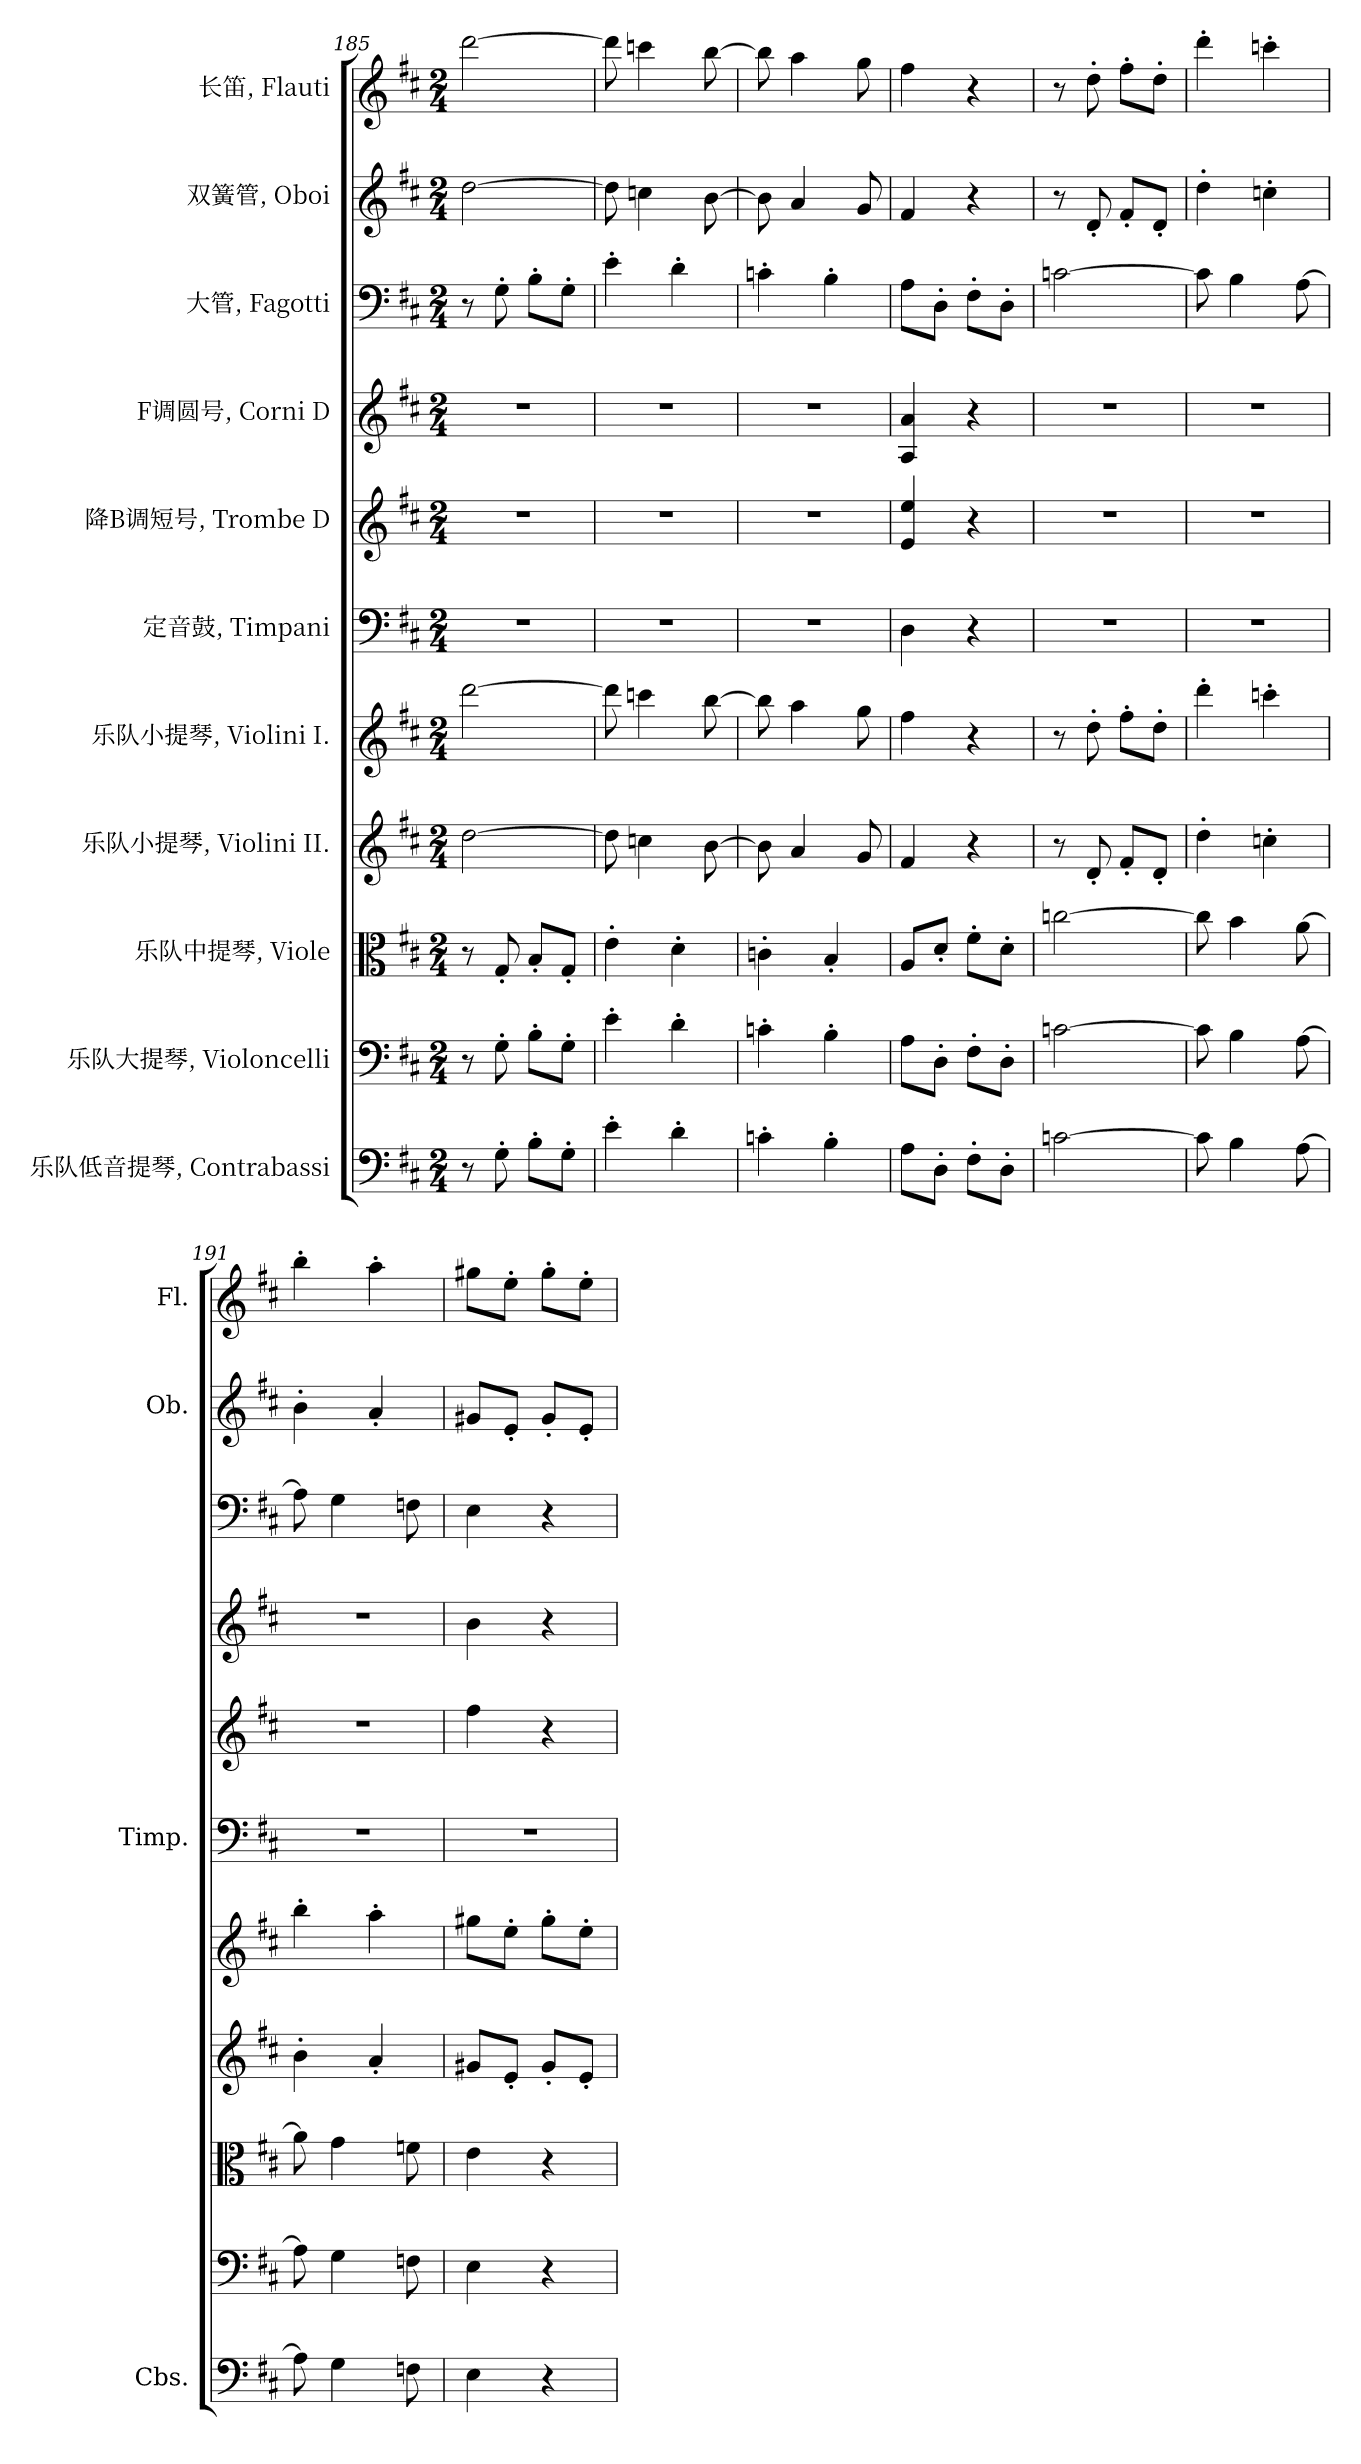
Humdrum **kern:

**kern	**kern	**kern	**kern	**kern	**kern	**kern	**kern	**kern	**kern	**kern
*part11	*part10	*part9	*part8	*part7	*part6	*part5	*part4	*part3	*part2	*part1
*staff11	*staff10	*staff9	*staff8	*staff7	*staff6	*staff5	*staff4	*staff3	*staff2	*staff1
*I"乐队低音提琴, Contrabassi	*I"乐队大提琴, Violoncelli	*I"乐队中提琴, Viole	*I"乐队小提琴, Violini II.	*I"乐队小提琴, Violini I.	*I"定音鼓, Timpani	*I"降B调短号, Trombe D	*I"F调圆号, Corni D	*I"大管, Fagotti	*I"双簧管, Oboi	*I"长笛, Flauti
*I'Cbs.	*	*	*	*	*I'Timp.	*	*	*	*I'Ob.	*I'Fl.
*clefF4	*clefF4	*clefC3	*clefG2	*clefG2	*clefF4	*clefG2	*clefG2	*clefF4	*clefG2	*clefG2
*ITrd7c12	*	*	*	*	*	*ITrd1c2	*ITrd4c7	*	*	*
*k[f#c#]	*k[f#c#]	*k[f#c#]	*k[f#c#]	*k[f#c#]	*k[f#c#]	*k[]	*k[f#]	*k[f#c#]	*k[f#c#]	*k[f#c#]
*M2/4	*M2/4	*M2/4	*M2/4	*M2/4	*M2/4	*M2/4	*M2/4	*M2/4	*M2/4	*M2/4
=185	=185	=185	=185	=185	=185	=185	=185	=185	=185	=185
8r	8r	8r	[2dd\	[2ddd\	2r	2r	2r	8r	[2dd\	[2ddd\
8GG'\	8G'\	8G'/	.	.	.	.	.	8G'\	.	.
8BB'\L	8B'\L	8B'/L	.	.	.	.	.	8B'\L	.	.
8GG'\J	8G'\J	8G'/J	.	.	.	.	.	8G'\J	.	.
=186	=186	=186	=186	=186	=186	=186	=186	=186	=186	=186
4E'\	4e'\	4e'\	8dd\]	8ddd\]	2r	2r	2r	4e'\	8dd\]	8ddd\]
.	.	.	4ccn\	4cccn\	.	.	.	.	4ccn\	4cccn\
4D'\	4d'\	4d'\	.	.	.	.	.	4d'\	.	.
.	.	.	[8b\	[8bb\	.	.	.	.	[8b\	[8bb\
=187	=187	=187	=187	=187	=187	=187	=187	=187	=187	=187
4Cn'\	4cn'\	4cn'\	8b\]	8bb\]	2r	2r	2r	4cn'\	8b\]	8bb\]
.	.	.	4a/	4aa\	.	.	.	.	4a/	4aa\
4BB'\	4B'\	4B'/	.	.	.	.	.	4B'\	.	.
.	.	.	8g/	8gg\	.	.	.	.	8g/	8gg\
!!LO:PB:g=z
=188	=188	=188	=188	=188	=188	=188	=188	=188	=188	=188
8AA\L	8A\L	8A/L	4f#/	4ff#\	4D\	4d/ 4dd/	4D/ 4d/	8A\L	4f#/	4ff#\
8DD'\J	8D'\J	8d'/J	.	.	.	.	.	8D'\J	.	.
8FF#'\L	8F#'\L	8f#'\L	4r	4r	4r	4r	4r	8F#'\L	4r	4r
8DD'\J	8D'\J	8d'\J	.	.	.	.	.	8D'\J	.	.
=189	=189	=189	=189	=189	=189	=189	=189	=189	=189	=189
[2Cn\	[2cn\	[2ccn\	8r	8r	2r	2r	2r	[2cn\	8r	8r
.	.	.	8d'/	8dd'\	.	.	.	.	8d'/	8dd'\
.	.	.	8f#'/L	8ff#'\L	.	.	.	.	8f#'/L	8ff#'\L
.	.	.	8d'/J	8dd'\J	.	.	.	.	8d'/J	8dd'\J
=190	=190	=190	=190	=190	=190	=190	=190	=190	=190	=190
8C\]	8c\]	8cc\]	4dd'\	4ddd'\	2r	2r	2r	8c\]	4dd'\	4ddd'\
4BB\	4B\	4b\	.	.	.	.	.	4B\	.	.
.	.	.	4ccn'\	4cccn'\	.	.	.	.	4ccn'\	4cccn'\
[8AA\	[8A\	[8a\	.	.	.	.	.	[8A\	.	.
=191	=191	=191	=191	=191	=191	=191	=191	=191	=191	=191
8AA\]	8A\]	8a\]	4b'\	4bb'\	2r	2r	2r	8A\]	4b'\	4bb'\
4GG\	4G\	4g\	.	.	.	.	.	4G\	.	.
.	.	.	4a'/	4aa'\	.	.	.	.	4a'/	4aa'\
8FFn\	8Fn\	8fn\	.	.	.	.	.	8Fn\	.	.
=192	=192	=192	=192	=192	=192	=192	=192	=192	=192	=192
4EE\	4E\	4e\	8g#X/L	8gg#X\L	2r	4ee\	4e\	4E\	8g#X/L	8gg#X\L
.	.	.	8e'/J	8ee'\J	.	.	.	.	8e'/J	8ee'\J
4r	4r	4r	8g#'/L	8gg#'\L	.	4r	4r	4r	8g#'/L	8gg#'\L
.	.	.	8e'/J	8ee'\J	.	.	.	.	8e'/J	8ee'\J
=	=	=	=	=	=	=	=	=	=	=
*-	*-	*-	*-	*-	*-	*-	*-	*-	*-	*-
